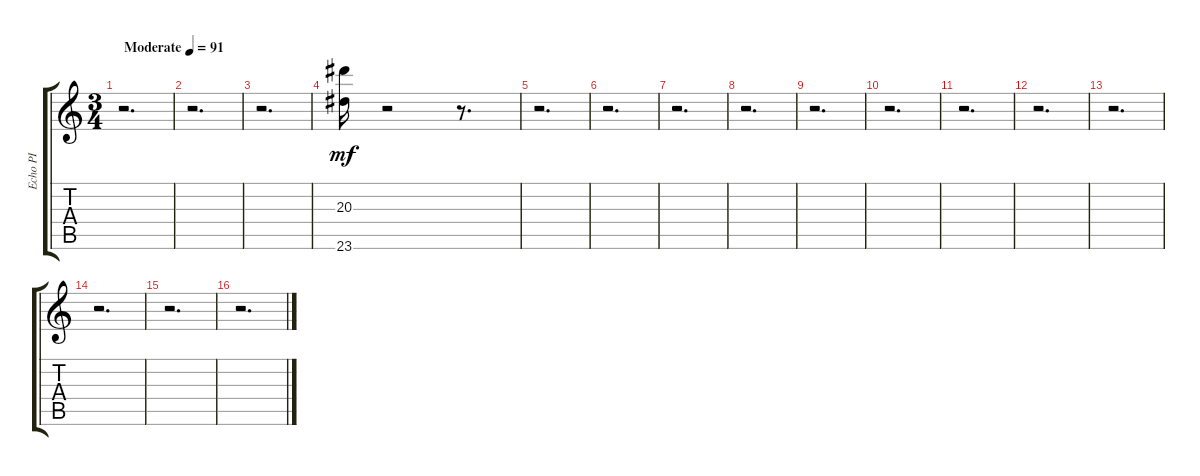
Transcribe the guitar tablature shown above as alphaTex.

\track ("Echo PI" "Echo PI") {instrument acousticguitarsteel}
\staff {score tabs}
\tuning (E4 B3 G3 D3 A2 E2) {hide}
\ts (3 4)
\tempo (91 "Moderate")
\clef g2
\ks c
r.2{d dy mf instrument acousticguitarsteel} |
r.2{d} |
r.2{d} |
(20.3 23.6).16 r.2 r.8{d} |
r.2{d} |
r.2{d} |
r.2{d} |
r.2{d} |
r.2{d} |
r.2{d} |
r.2{d} |
r.2{d} |
r.2{d} |
r.2{d} |
r.2{d} |
r.2{d}
